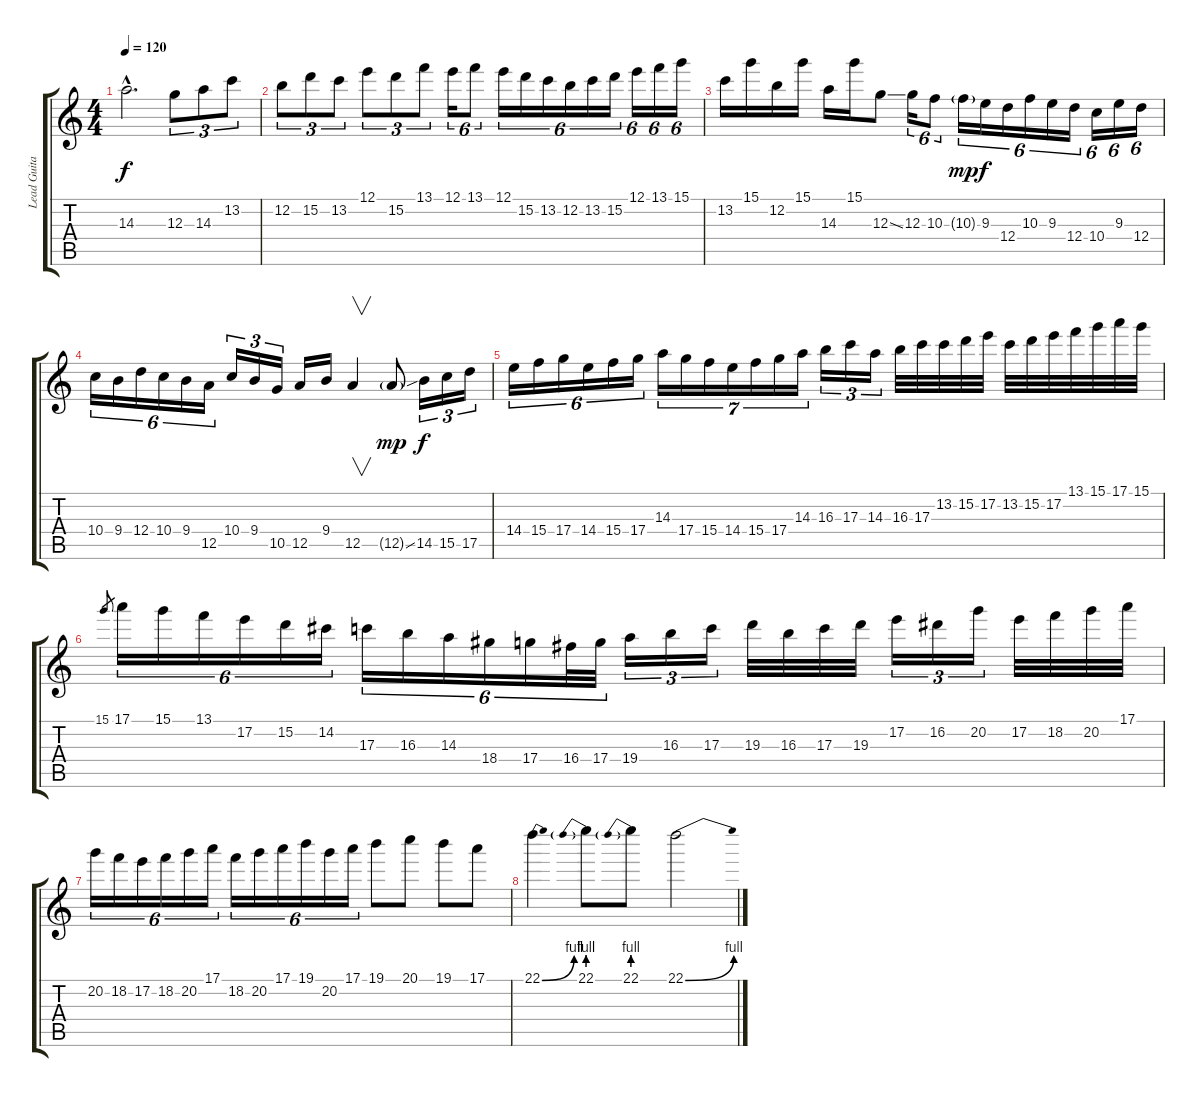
\track ("Lead Guitar" "Lead Guita") {instrument overdrivenguitar}
\staff {score tabs}
\tuning (E4 B3 G3 D3 A2 E2) {hide}
\ts (4 4)
\tempo 120
\clef g2
\ks c
14.3{hac}.2{d dy f} 12.3.8{tu (3 2)} 14.3.8{tu (3 2)} 13.2.8{tu (3 2)} |
12.2.8{tu (3 2)} 15.2.8{tu (3 2)} 13.2.8{tu (3 2)} 12.1.8{tu (3 2)} 15.2.8{tu (3 2)} 13.1.8{tu (3 2)} 12.1.16{tu (6 4)} 13.1.8{tu (6 4)} 12.1.16{tu (6 4)} 15.2.16{tu (6 4)} 13.2.16{tu (6 4)} 12.2.16{tu (6 4)} 13.2.16{tu (6 4)} 15.2.16{tu (6 4)} 12.1.16{tu (6 4)} 13.1.16{tu (6 4)} 15.1.16{tu (6 4)} |
13.2.16 15.1.16 12.2.16 15.1.16 14.3.16 15.1.16 12.3{ss}.8 12.3.16{tu (6 4)} 10.3.8{tu (6 4)} 10.3{g}.16{tu (6 4) dy mp} 9.3.16{tu (6 4) dy f} 12.4.16{tu (6 4)} 10.3.16{tu (6 4)} 9.3.16{tu (6 4)} 12.4.16{tu (6 4)} 10.4.16{tu (6 4)} 9.3.16{tu (6 4)} 12.4.16{tu (6 4)} |
10.4.16{tu (6 4)} 9.4.16{tu (6 4)} 12.4.16{tu (6 4)} 10.4.16{tu (6 4)} 9.4.16{tu (6 4)} 12.5.16{tu (6 4)} 10.4.16{tu (3 2)} 9.4.16{tu (3 2)} 10.5.16{tu (3 2)} 12.5.16 9.4.16 12.5.4{v} 12.5{ss g}.8{dy mp} 14.5.16{tu (3 2) dy f} 15.5.16{tu (3 2)} 17.5.16{tu (3 2)} |
14.4.16{tu (6 4)} 15.4.16{tu (6 4)} 17.4.16{tu (6 4)} 14.4.16{tu (6 4)} 15.4.16{tu (6 4)} 17.4.16{tu (6 4)} 14.3.16{tu (7 4)} 17.4.16{tu (7 4)} 15.4.16{tu (7 4)} 14.4.16{tu (7 4)} 15.4.16{tu (7 4)} 17.4.16{tu (7 4)} 14.3.16{tu (7 4)} 16.3.16{tu (3 2)} 17.3.16{tu (3 2)} 14.3.16{tu (3 2)} 16.3.32 17.3.32 13.2.32 15.2.32 17.2.32 13.2.32 15.2.32 17.2.32 13.1.32 15.1.32 17.1.32 15.1.32 |
15.1.8{gr} 17.1.16{tu (6 4)} 15.1.16{tu (6 4)} 13.1.16{tu (6 4)} 17.2.16{tu (6 4)} 15.2.16{tu (6 4)} 14.2.16{tu (6 4)} 17.3.16{tu (6 4)} 16.3.16{tu (6 4)} 14.3.16{tu (6 4)} 18.4.16{tu (6 4)} 17.4.16{tu (6 4)} 16.4.32{tu (6 4)} 17.4.32{tu (6 4)} 19.4.16{tu (3 2)} 16.3.16{tu (3 2)} 17.3.16{tu (3 2)} 19.3.32 16.3.32 17.3.32 19.3.32 17.2.16{tu (3 2)} 16.2.16{tu (3 2)} 20.2.16{tu (3 2)} 17.2.32 18.2.32 20.2.32 17.1.32 |
20.2.16{tu (6 4)} 18.2.16{tu (6 4)} 17.2.16{tu (6 4)} 18.2.16{tu (6 4)} 20.2.16{tu (6 4)} 17.1.16{tu (6 4)} 18.2.16{tu (6 4)} 20.2.16{tu (6 4)} 17.1.16{tu (6 4)} 19.1.16{tu (6 4)} 20.2.16{tu (6 4)} 17.1.16{tu (6 4)} 19.1.8 20.1.8 19.1.8 17.1.8 |
22.1{be (bend 0 0 60 4)}.4 22.1{be (prebend 0 4 60 4)}.8 22.1{be (prebend 0 4 60 4)}.8 22.1{be (bend 0 0 60 4)}.2
